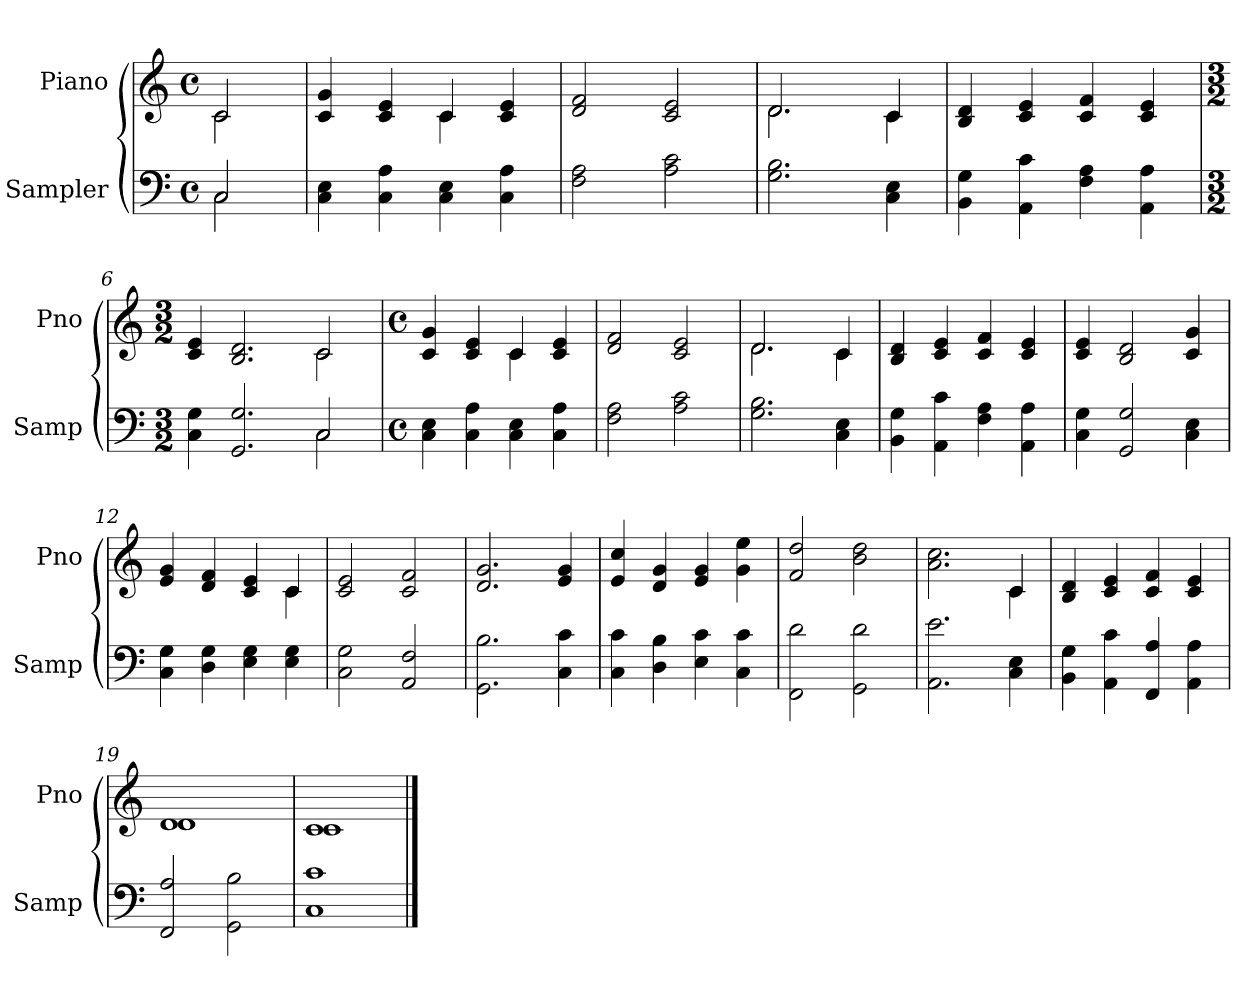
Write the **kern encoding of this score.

**kern	**kern
*part2	*part1
*staff2	*staff1
*I"Sampler	*I"Piano
*I'Samp	*I'Pno
*clefF4	*clefG2
*M4/4	*M4/4
*met(c)	*met(c)
=1	=1
*^	*^
2C/	2C	2c/	2c
*v	*v	*	*
=2	=2	=2
4C 4E	4c 4g	2ryy
4C 4A	4c 4e	.
4C 4E	4c/	4c
4C 4A	4c 4e	4ryy
*	*v	*v
=3	=3
2F 2A	2d 2f
2A 2c	2c 2e
=4	=4
*	*^
2.G 2.B	2.d/	2.d
4C 4E	4c/	4c
*	*v	*v
=5	=5
4BB 4G	4B 4d
4AA 4c	4c 4e
4F 4A	4c 4f
4AA 4A	4c 4e
=6	=6
*M3/2	*M3/2
*^	*^
4C 4G	1ryy	4c 4e	1ryy
2.GG 2.G	.	2.B 2.d	.
2C/	2C	2c/	2c
*v	*v	*	*
=7	=7	=7
*M4/4	*M4/4	*
*met(c)	*met(c)	*
4C 4E	4c 4g	2ryy
4C 4A	4c 4e	.
4C 4E	4c/	4c
4C 4A	4c 4e	4ryy
*	*v	*v
=8	=8
2F 2A	2d 2f
2A 2c	2c 2e
=9	=9
*	*^
2.G 2.B	2.d/	2.d
4C 4E	4c/	4c
*	*v	*v
=10	=10
4BB 4G	4B 4d
4AA 4c	4c 4e
4F 4A	4c 4f
4AA 4A	4c 4e
=11	=11
4C 4G	4c 4e
2GG 2G	2B 2d
4C 4E	4c 4g
=12	=12
*	*^
4C 4G	4e 4g	2.ryy
4D 4G	4d 4f	.
4E 4G	4c 4e	.
4E 4G	4c/	4c
*	*v	*v
=13	=13
2C 2G	2c 2e
2AA 2F	2c 2f
=14	=14
2.GG 2.B	2.d 2.g
4C 4c	4e 4g
=15	=15
4C 4c	4e 4cc
4D 4B	4d 4g
4E 4c	4e 4g
4C 4c	4g 4ee
=16	=16
2FF 2d	2f 2dd
2GG 2d	2b 2dd
=17	=17
*	*^
2.AA 2.e	2.a 2.cc	2.ryy
4C 4E	4c/	4c
*	*v	*v
=18	=18
4BB 4G	4B 4d
4AA 4c	4c 4e
4FF 4A	4c 4f
4AA 4A	4c 4e
=19	=19
*	*^
2FF 2A	1d/	1d
2GG 2B	.	.
=20	=20	=20
1C 1c	1c\	1c
*	*v	*v
==	==
*-	*-
